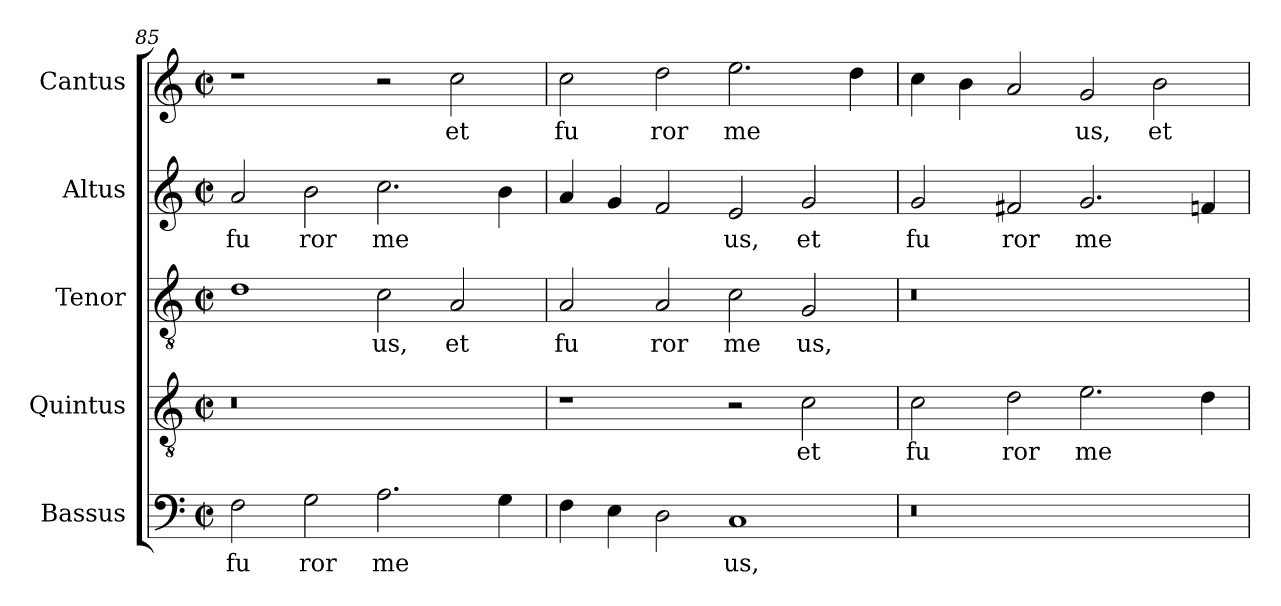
**kern	**text	**kern	**text	**kern	**text	**kern	**text	**kern	**text
*part5	*part5	*part4	*part4	*part3	*part3	*part2	*part2	*part1	*part1
*staff5	*staff5	*staff4	*staff4	*staff3	*staff3	*staff2	*staff2	*staff1	*staff1
*I"Bassus	*	*I"Quintus	*	*I"Tenor	*	*I"Altus	*	*I"Cantus	*
*clefF4	*	*clefGv2	*	*clefGv2	*	*clefG2	*	*clefG2	*
*	*	*	*	*k[]	*	*k[]	*	*	*
*	*	*	*	*C:	*	*C:	*	*	*
*M2/2	*	*M2/2	*	*M2/2	*	*M2/2	*	*M2/2	*
*met(c|)	*	*met(c|)	*	*met(c|)	*	*met(c|)	*	*met(c|)	*
=85	=85	=85	=85	=85	=85	=85	=85	=85	=85
!	!LO:LY:b:cj	!	!	!	!	!	!LO:LY:b:cj	!	!
2F\	fu	0r	.	1d	.	2a/	fu	1r	.
!	!LO:LY:b:cj	!	!	!	!	!	!LO:LY:b:cj	!	!
2G\	ror	.	.	.	.	2b\	ror	.	.
!	!LO:LY:b	!	!	!	!LO:LY:b:cj	!	!LO:LY:b	!	!
2.A\	me	.	.	2c\	us,	2.cc\	me	2r	.
!	!	!	!	!	!LO:LY:b:cj	!	!	!	!LO:LY:b:cj
.	.	.	.	2A/	et	.	.	2cc\	et
4G\	.	.	.	.	.	4b\	.	.	.
=86	=86	=86	=86	=86	=86	=86	=86	=86	=86
!	!	!	!	!	!LO:LY:b:cj	!	!	!	!LO:LY:b:cj
4F\	.	1r	.	2A/	fu	4a/	.	2cc\	fu
4E\	.	.	.	.	.	4g/	.	.	.
!	!	!	!	!	!LO:LY:b:cj	!	!	!	!LO:LY:b:cj
2D\	.	.	.	2A/	ror	2f/	.	2dd\	ror
!	!LO:LY:b:cj	!	!	!	!LO:LY:b:cj	!	!LO:LY:b:cj	!	!LO:LY:b
1C	us,	2r	.	2c\	me	2e/	us,	2.ee\	me
!	!	!	!LO:LY:b:cj	!	!LO:LY:b:cj	!	!LO:LY:b:cj	!	!
.	.	2c\	et	2G/	us,	2g/	et	.	.
.	.	.	.	.	.	.	.	4dd\	.
!!LO:LB:g=z
=87	=87	=87	=87	=87	=87	=87	=87	=87	=87
!	!	!	!LO:LY:b:cj	!	!	!	!LO:LY:b:cj	!	!
0r	.	2c\	fu	0r	.	2g/	fu	4cc\	.
.	.	.	.	.	.	.	.	4b\	.
!	!	!	!LO:LY:b:cj	!	!	!	!LO:LY:b:cj	!	!
.	.	2d\	ror	.	.	2f#X/	ror	2a/	.
!	!	!	!LO:LY:b	!	!	!	!LO:LY:b	!	!LO:LY:b:cj
.	.	2.e\	me	.	.	2.g/	me	2g/	us,
!	!	!	!	!	!	!	!	!	!LO:LY:b:cj
.	.	.	.	.	.	.	.	2b\	et
.	.	4d\	.	.	.	4fn/	.	.	.
=	=	=	=	=	=	=	=	=	=
*-	*-	*-	*-	*-	*-	*-	*-	*-	*-
